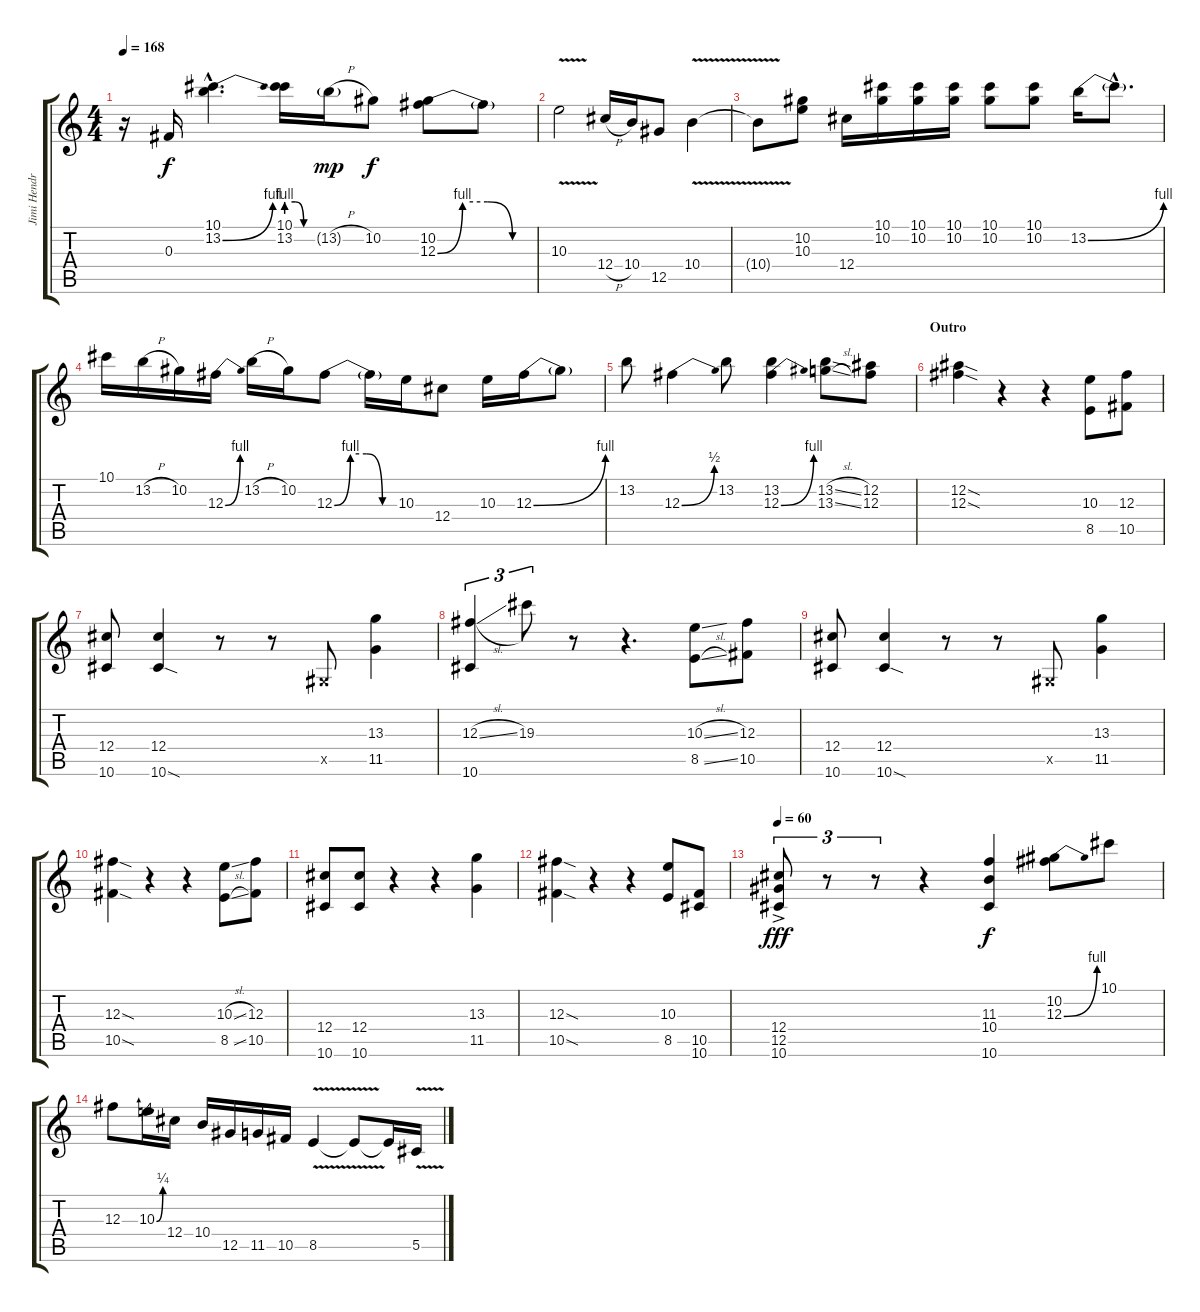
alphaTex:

\track ("Jimi Hendrix" "Jimi Hendr") {instrument electricguitarclean}
\staff {score tabs}
\tuning (Eb4 Bb3 Gb3 Db3 Ab2 Eb2) {hide}
\ts (4 4)
\tempo 168
\clef g2
\ks c
r.16{dy f} 0.3.16 (10.1{hac} 13.2{be (bend 0 0 60 4) hac}).4{d} (10.1 13.2{be (custom 0 4 20 4 40 0 60 0)}).16 13.2{h g}.16{dy mp} 10.2.8{dy f} (10.2 12.3{be (custom 0 0 15 4 30 4 45 0 60 0)}).8 12.3{t}.8 |
10.3{v}.2 12.4{h}.16 10.4.16 12.5.8 10.4{v}.4 |
10.4{t}.8 (10.2 10.3).8 12.4.16 (10.1 10.2).16 (10.1 10.2).16 (10.1 10.2).16 (10.1 10.2).8 (10.1 10.2).8 13.2{be (bend 0 0 60 4)}.16 13.2{hac t}.8{d} |
10.1.16 13.2{h}.16 10.2.16 12.3{be (bend 0 0 60 4)}.16 13.2{h}.16 10.2.16 12.3{be (custom 0 0 15 4 30 4 45 0 60 0)}.8 12.3{t}.16 10.3.16 12.4.8 10.3.16 12.3{be (bend 0 0 60 4)}.16 12.3{t}.8 |
13.2.8 12.3{be (bend 0 0 60 2)}.4 13.2.8 (13.2 12.3{be (bend 0 0 60 4)}).4 (13.2{sl} 13.3{sl}).8 (12.2 12.3).8 |
\section ("" "Outro")
(12.2{sod} 12.3{sod}).4 r.4 r.4 (10.3 8.5).8 (12.3 10.5).8 |
(12.4 10.6).8 (12.4 10.6{sod}).4 r.8 r.8 0.5{x}.8 (13.3 11.5).4 |
(12.3{sl} 10.6).4{tu (3 2)} 19.3.8{tu (3 2)} r.8 r.4{d} (10.3{sl} 8.5{sl}).8 (12.3 10.5).8 |
(12.4 10.6).8 (12.4 10.6{sod}).4 r.8 r.8 0.5{x}.8 (13.3 11.5).4 |
(12.3{sod} 10.5{sod}).4 r.4 r.4 (10.3{sl} 8.5{sl}).8 (12.3 10.5).8 |
(12.4 10.6).8 (12.4 10.6).8 r.4 r.4 (13.3 11.5).4 |
(12.3{sod} 10.5{sod}).4 r.4 r.4 (10.3 8.5).8 (10.5 10.6).8 |
\tempo 60
(12.4 12.5 10.6{ac}).8{tu (3 2) dy fff} r.8{tu (3 2)} r.8{tu (3 2)} r.4 (11.3 10.4 10.6).4{dy f} (10.2 12.3{be (bend 0 0 60 4)}).8 10.1.8 |
12.3.8 10.3{be (bend 0 0 60 1)}.16 12.4.16 10.4.16 12.5.16 11.5.16 10.5.16 8.5{v}.4 8.5{t}.8 8.5{t}.16 5.5{v}.16
